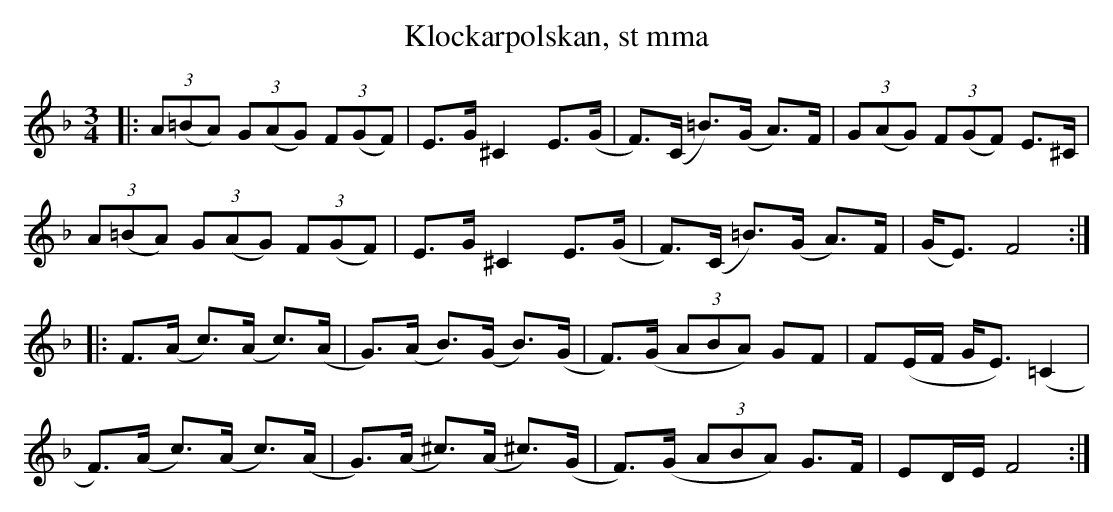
X:1
T:Klockarpolskan, st mma
M:3/4
L:1/8
K:Dm
|: (3A(=BA) (3G(AG) (3F(GF) | E>G ^C2 E>(G | F)>(C =B)>(G A)>F | (3G(AG) (3F(GF) E>^C |
(3A(=BA) (3G(AG) (3F(GF) | E>G ^C2 E>(G | F)>(C =B)>(G A)>F | (G<E) F4 :|
|:F>(A c)>(A c)>(A | G)>(A B)>(G B)>(G | F)>(G (3ABA) GF | F(E/F/ G<E) (=C2 |
F)(>A c)>(A c)>(A | G)>(A ^c)>(A ^c)>(G | F)>(G (3ABA) G>F | ED/E/ F4 :|
